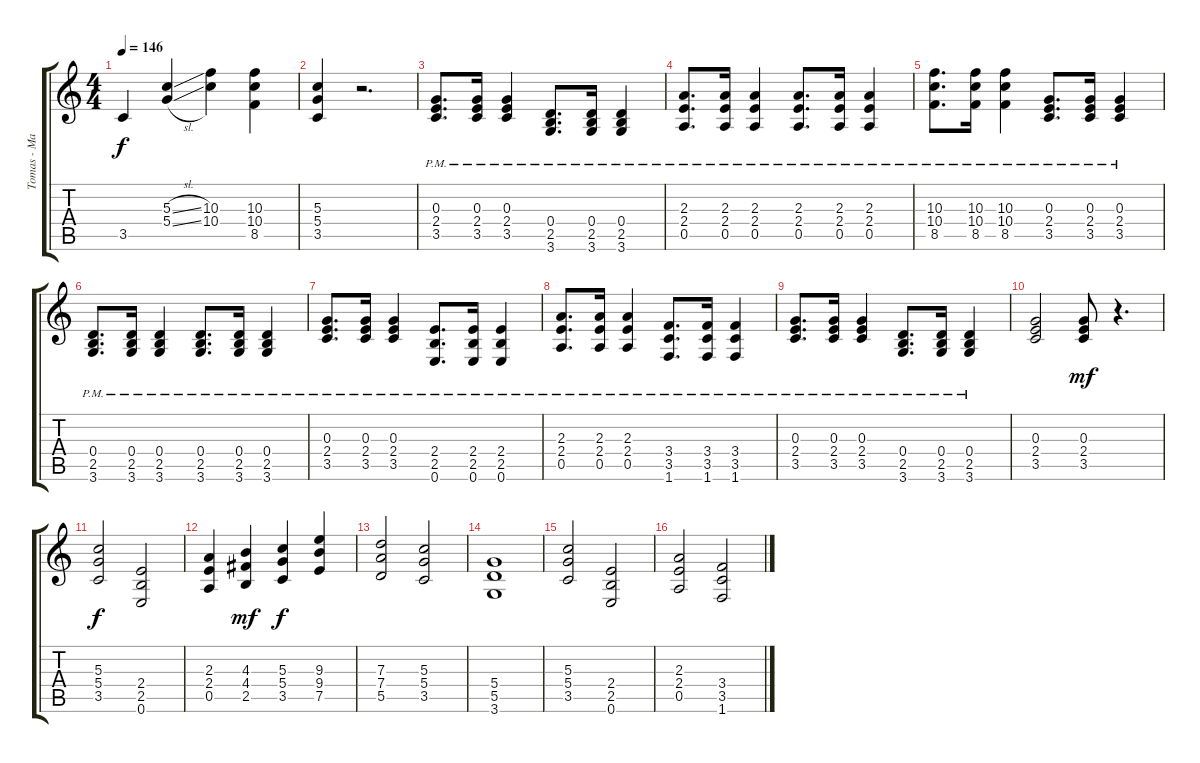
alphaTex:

\track ("Tomas - Main Guitar" "Tomas - Ma") {instrument overdrivenguitar}
\staff {score tabs}
\tuning (E4 B3 G3 D3 A2 E2) {hide}
\ts (4 4)
\tempo 146
\clef g2
\ks c
3.5.4{dy f} (5.3{sl} 5.4{sl}).4 (10.3 10.4).4 (10.3 10.4 8.5).4 |
(5.3 5.4 3.5).4 r.2{d} |
(0.3{pm} 2.4{pm} 3.5{pm}).8{d} (0.3{pm} 2.4{pm} 3.5{pm}).16 (0.3{pm} 2.4{pm} 3.5{pm}).4 (0.4{pm} 2.5{pm} 3.6{pm}).8{d} (0.4{pm} 2.5{pm} 3.6{pm}).16 (0.4{pm} 2.5{pm} 3.6{pm}).4 |
(2.3{pm} 2.4{pm} 0.5{pm}).8{d} (2.3{pm} 2.4{pm} 0.5{pm}).16 (2.3{pm} 2.4{pm} 0.5{pm}).4 (2.3{pm} 2.4{pm} 0.5{pm}).8{d} (2.3{pm} 2.4{pm} 0.5{pm}).16 (2.3{pm} 2.4{pm} 0.5{pm}).4 |
(10.3{pm} 10.4{pm} 8.5{pm}).8{d} (10.3{pm} 10.4{pm} 8.5{pm}).16 (10.3{pm} 10.4{pm} 8.5{pm}).4 (0.3{pm} 2.4{pm} 3.5{pm}).8{d} (0.3{pm} 2.4{pm} 3.5{pm}).16 (0.3{pm} 2.4{pm} 3.5{pm}).4 |
(0.4{pm} 2.5{pm} 3.6{pm}).8{d} (0.4{pm} 2.5{pm} 3.6{pm}).16 (0.4{pm} 2.5{pm} 3.6{pm}).4 (0.4{pm} 2.5{pm} 3.6{pm}).8{d} (0.4{pm} 2.5{pm} 3.6{pm}).16 (0.4{pm} 2.5{pm} 3.6{pm}).4 |
(0.3{pm} 2.4{pm} 3.5{pm}).8{d} (0.3{pm} 2.4{pm} 3.5{pm}).16 (0.3{pm} 2.4{pm} 3.5{pm}).4 (2.4{pm} 2.5{pm} 0.6{pm}).8{d} (2.4{pm} 2.5{pm} 0.6{pm}).16 (2.4{pm} 2.5{pm} 0.6{pm}).4 |
(2.3{pm} 2.4{pm} 0.5{pm}).8{d} (2.3{pm} 2.4{pm} 0.5{pm}).16 (2.3{pm} 2.4{pm} 0.5{pm}).4 (3.4 3.5{pm} 1.6).8{d} (3.4{pm} 3.5{pm} 1.6).16 (3.4{pm} 3.5{pm} 1.6).4 |
(0.3{pm} 2.4{pm} 3.5{pm}).8{d} (0.3{pm} 2.4{pm} 3.5{pm}).16 (0.3{pm} 2.4{pm} 3.5{pm}).4 (0.4{pm} 2.5{pm} 3.6{pm}).8{d} (0.4{pm} 2.5{pm} 3.6{pm}).16 (0.4{pm} 2.5{pm} 3.6{pm}).4 |
(0.3 2.4 3.5).2 (0.3 2.4 3.5).8{dy mf} r.4{d} |
(5.3 5.4 3.5).2{dy f} (2.4 2.5 0.6).2 |
(2.3 2.4 0.5).4 (4.3 4.4 2.5).4{dy mf} (5.3 5.4 3.5).4{dy f} (9.3 9.4 7.5).4 |
(7.3 7.4 5.5).2 (5.3 5.4 3.5).2 |
(5.4 5.5 3.6).1 |
(5.3 5.4 3.5).2 (2.4 2.5 0.6).2 |
(2.3 2.4 0.5).2 (3.4 3.5 1.6).2
